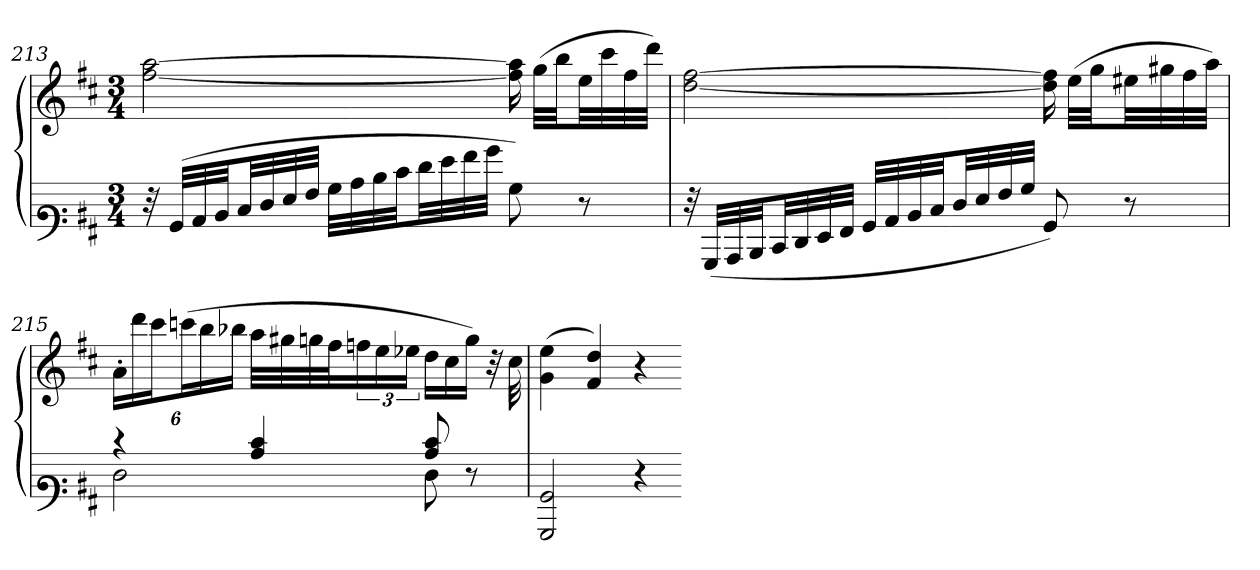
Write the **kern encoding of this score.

**kern	**kern
*part1	*part1
*staff2	*staff1
*clefF2	*clefG2
*k[f#c#]	*k[f#c#]
*M3/4	*M3/4
=213	=213
32r	[2ff# [2aa
(32DLLL	.
32E	.
32F#JJ	.
32GLL	.
32A	.
32B	.
32c#JJJ	.
32dLLL	.
32e	.
32f#	.
32gJJ	.
32aLL	.
32b	.
32cc#	.
32ddJJJ	.
8d)	16ff#] 16aa]
.	(32ggLLL
.	32bbJJ
8r	32eeLL
.	32ccc#
.	32ff#
.	32dddJJJ)
=214	=214
32r	[2dd [2ff#
(32DDLLL	.
32EE	.
32FF#JJ	.
32GGLL	.
32AA	.
32BB	.
32C#JJJ	.
32DLLL	.
32E	.
32F#	.
32GJJ	.
32ALL	.
32B	.
32c#	.
32dJJJ	.
8D)	16dd] 16ff#]
.	(32eeLLL
.	32ggJJ
8r	32ee#XLL
.	32gg#X
.	32ff#
.	32aaJJJ)
=215	=215
*^	*
4r	2A	24a'LL
.	.	24ddd
.	.	24ccc#J
.	.	(24cccnL
.	.	24bb
.	.	24bb-XJJ
4e 4g	.	32aaLLL
.	.	32gg#X
.	.	32ggn
.	.	32ff#J
.	.	24ffn
.	.	24ee
.	.	24ee-XJJ
8e 8g	8A	16ddLL
.	.	16cc#
8r	8ryy	16ggJJ)
.	.	32r
.	.	32cc#
*v	*v	*
=216	=216
2DD 2D	(4g 4ee
.	4f# 4dd)
4r	4r
=-	=-
*-	*-
